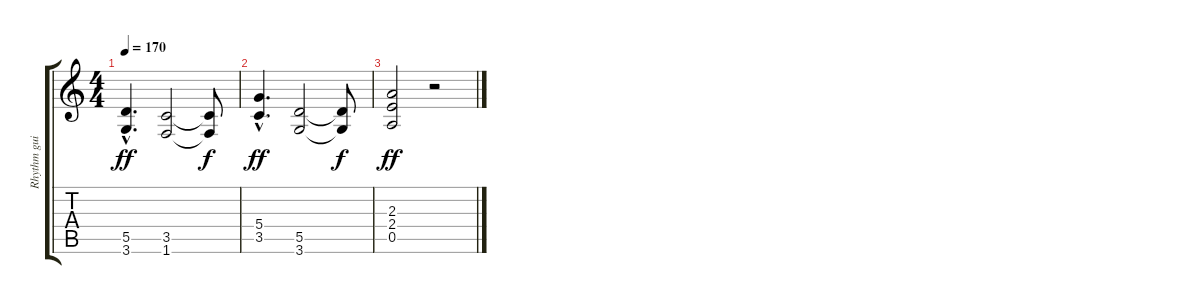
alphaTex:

\track ("Rhythm guitar" "Rhythm gui") {instrument overdrivenguitar}
\staff {score tabs}
\tuning (E4 B3 G3 D3 A2 E2) {hide}
\ts (4 4)
\tempo 170
\clef g2
\ks c
(5.5{hac} 3.6{hac}).4{d dy ff} (3.5 1.6).2 (3.5{t} 1.6{t}).8{dy f} |
(5.4{hac} 3.5{hac}).4{d dy ff} (5.5 3.6).2 (5.5{t} 3.6{t}).8{dy f} |
(2.3 2.4 0.5).2{dy ff} r.2
